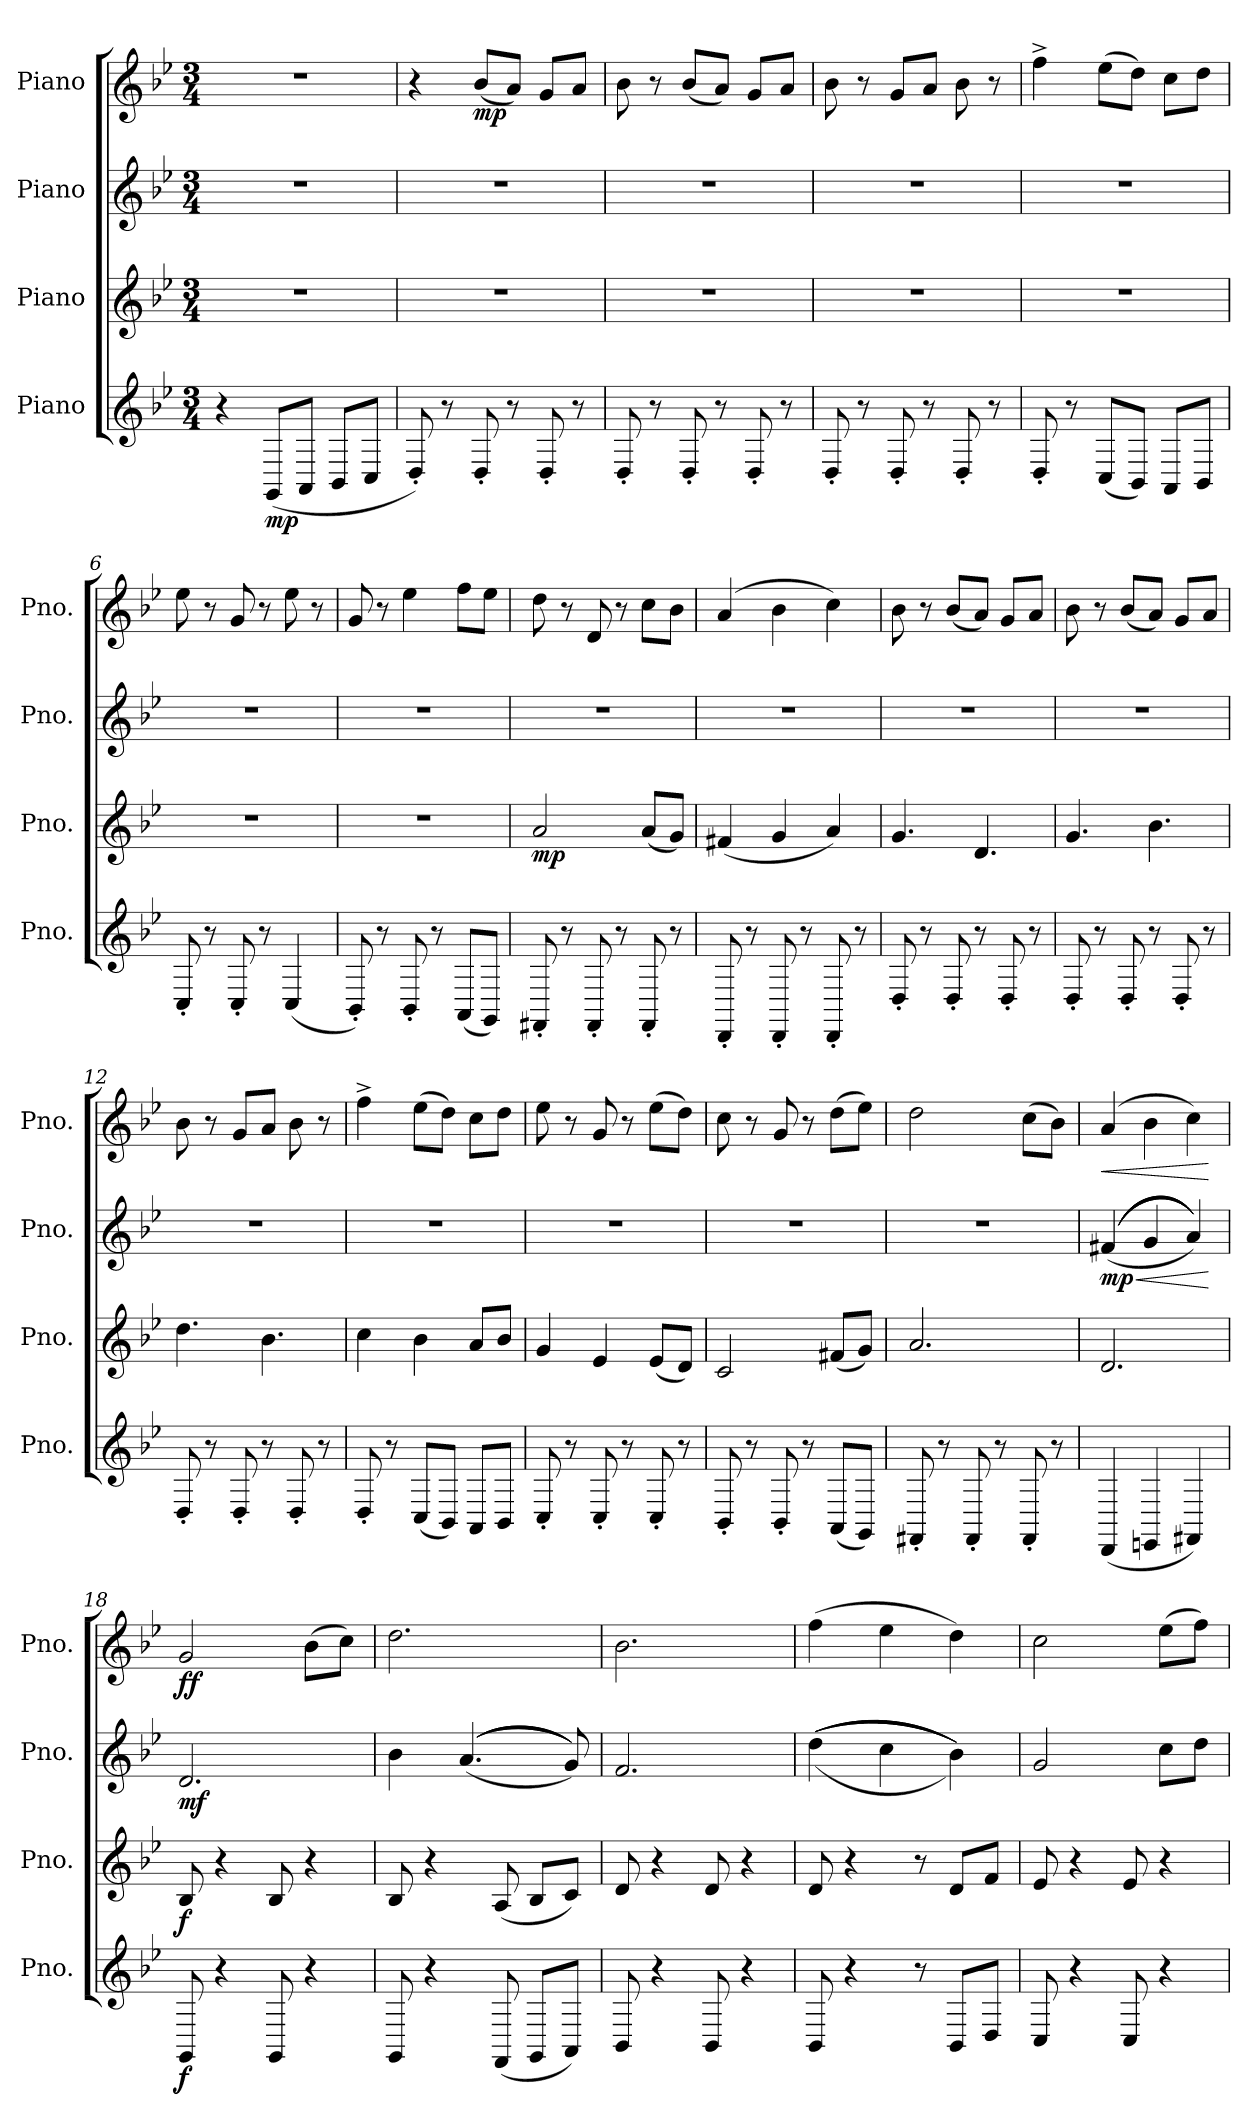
**kern	**dynam	**kern	**dynam	**kern	**dynam	**kern	**dynam
*part4	*part4	*part3	*part3	*part2	*part2	*part1	*part1
*staff4	*staff4	*staff3	*staff3	*staff2	*staff2	*staff1	*staff1
*I"Piano	*	*I"Piano	*	*I"Piano	*	*I"Piano	*
*I'Pno.	*	*I'Pno.	*	*I'Pno.	*	*I'Pno.	*
*clefG2	*	*clefG2	*	*clefG2	*	*clefG2	*
*k[b-e-]	*	*k[b-e-]	*	*k[b-e-]	*	*k[b-e-]	*
*M3/4	*	*M3/4	*	*M3/4	*	*M3/4	*
*MM168	*	*MM168	*	*MM168	*	*MM168	*
=1	=1	=1	=1	=1	=1	=1	=1
4r	.	2.r	.	2.r	.	2.r	.
!	!LO:DY:b	!	!	!	!	!	!
(<8GG/L	mp	.	.	.	.	.	.
8AA/J	.	.	.	.	.	.	.
8BB-/L	.	.	.	.	.	.	.
8C/J	.	.	.	.	.	.	.
=2	=2	=2	=2	=2	=2	=2	=2
8D'/)	.	2.r	.	2.r	.	4r	.
8r	.	.	.	.	.	.	.
!	!	!	!	!	!	!	!LO:DY:b
8D'/	.	.	.	.	.	(<8b-/L	mp
8r	.	.	.	.	.	8a/J)	.
8D'/	.	.	.	.	.	8g/L	.
8r	.	.	.	.	.	8a/J	.
=3	=3	=3	=3	=3	=3	=3	=3
8D'/	.	2.r	.	2.r	.	8b-\	.
8r	.	.	.	.	.	8r	.
8D'/	.	.	.	.	.	(<8b-/L	.
8r	.	.	.	.	.	8a/J)	.
8D'/	.	.	.	.	.	8g/L	.
8r	.	.	.	.	.	8a/J	.
=4	=4	=4	=4	=4	=4	=4	=4
8D'/	.	2.r	.	2.r	.	8b-\	.
8r	.	.	.	.	.	8r	.
8D'/	.	.	.	.	.	8g/L	.
8r	.	.	.	.	.	8a/J	.
8D'/	.	.	.	.	.	8b-\	.
8r	.	.	.	.	.	8r	.
=5	=5	=5	=5	=5	=5	=5	=5
8D'/	.	2.r	.	2.r	.	4ff^\	.
8r	.	.	.	.	.	.	.
(<8C/L	.	.	.	.	.	(>8ee-\L	.
8BB-/J)	.	.	.	.	.	8dd\J)	.
8AA/L	.	.	.	.	.	8cc\L	.
8BB-/J	.	.	.	.	.	8dd\J	.
!!LO:LB:g=z
=6	=6	=6	=6	=6	=6	=6	=6
8C'/	.	2.r	.	2.r	.	8ee-\	.
8r	.	.	.	.	.	8r	.
8C'/	.	.	.	.	.	8g/	.
8r	.	.	.	.	.	8r	.
(<4C/	.	.	.	.	.	8ee-\	.
.	.	.	.	.	.	8r	.
=7	=7	=7	=7	=7	=7	=7	=7
8BB-'/)	.	2.r	.	2.r	.	8g/	.
8r	.	.	.	.	.	8r	.
8BB-'/	.	.	.	.	.	4ee-\	.
8r	.	.	.	.	.	.	.
(<8AA/L	.	.	.	.	.	8ff\L	.
8GG/J)	.	.	.	.	.	8ee-\J	.
=8	=8	=8	=8	=8	=8	=8	=8
!	!	!	!LO:DY:b	!	!	!	!
8FF#X'/	.	2a/	mp	2.r	.	8dd\	.
8r	.	.	.	.	.	8r	.
8FF#'/	.	.	.	.	.	8d/	.
8r	.	.	.	.	.	8r	.
8FF#'/	.	(<8a/L	.	.	.	8cc\L	.
8r	.	8g/J)	.	.	.	8b-\J	.
=9	=9	=9	=9	=9	=9	=9	=9
8DD'/	.	(<4f#X/	.	2.r	.	(>4a/	.
8r	.	.	.	.	.	.	.
8DD'/	.	4g/	.	.	.	4b-\	.
8r	.	.	.	.	.	.	.
8DD'/	.	4a/)	.	.	.	4cc\)	.
8r	.	.	.	.	.	.	.
=10	=10	=10	=10	=10	=10	=10	=10
8D'/	.	4.g/	.	2.r	.	8b-\	.
8r	.	.	.	.	.	8r	.
8D'/	.	.	.	.	.	(<8b-/L	.
8r	.	4.d/	.	.	.	8a/J)	.
8D'/	.	.	.	.	.	8g/L	.
8r	.	.	.	.	.	8a/J	.
=11	=11	=11	=11	=11	=11	=11	=11
8D'/	.	4.g/	.	2.r	.	8b-\	.
8r	.	.	.	.	.	8r	.
8D'/	.	.	.	.	.	(<8b-/L	.
8r	.	4.b-\	.	.	.	8a/J)	.
8D'/	.	.	.	.	.	8g/L	.
8r	.	.	.	.	.	8a/J	.
!!LO:PB:g=z
=12	=12	=12	=12	=12	=12	=12	=12
8D'/	.	4.dd\	.	2.r	.	8b-\	.
8r	.	.	.	.	.	8r	.
8D'/	.	.	.	.	.	8g/L	.
8r	.	4.b-\	.	.	.	8a/J	.
8D'/	.	.	.	.	.	8b-\	.
8r	.	.	.	.	.	8r	.
=13	=13	=13	=13	=13	=13	=13	=13
8D'/	.	4cc\	.	2.r	.	4ff^\	.
8r	.	.	.	.	.	.	.
(<8C/L	.	4b-\	.	.	.	(>8ee-\L	.
8BB-/J)	.	.	.	.	.	8dd\J)	.
8AA/L	.	8a/L	.	.	.	8cc\L	.
8BB-/J	.	8b-/J	.	.	.	8dd\J	.
=14	=14	=14	=14	=14	=14	=14	=14
8C'/	.	4g/	.	2.r	.	8ee-\	.
8r	.	.	.	.	.	8r	.
8C'/	.	4e-/	.	.	.	8g/	.
8r	.	.	.	.	.	8r	.
8C'/	.	(<8e-/L	.	.	.	(>8ee-\L	.
8r	.	8d/J)	.	.	.	8dd\J)	.
=15	=15	=15	=15	=15	=15	=15	=15
8BB-'/	.	2c/	.	2.r	.	8cc\	.
8r	.	.	.	.	.	8r	.
8BB-'/	.	.	.	.	.	8g/	.
8r	.	.	.	.	.	8r	.
(<8AA/L	.	(<8f#X/L	.	.	.	(>8dd\L	.
8GG/J)	.	8g/J)	.	.	.	8ee-\J)	.
=16	=16	=16	=16	=16	=16	=16	=16
8FF#X'/	.	2.a/	.	2.r	.	2dd\	.
8r	.	.	.	.	.	.	.
8FF#'/	.	.	.	.	.	.	.
8r	.	.	.	.	.	.	.
8FF#'/	.	.	.	.	.	(>8cc\L	.
8r	.	.	.	.	.	8b-\J)	.
=17	=17	=17	=17	=17	=17	=17	=17
!	!	!	!	!	!LO:HP:b	!	!LO:HP:b
!	!	!	!	!	!LO:DY:n=1:b	!	!
(<4DD/	.	2.d/	.	(<(<(<(<(<4f#X/	< mp	(>4a/	<
4EEn/	.	.	.	4g/	.	4b-\	.
4FF#X/)	.	.	.	4a/)))))	.	4cc\)	.
.	.	.	.	.	[	.	[
!!LO:LB:g=z
=18	=18	=18	=18	=18	=18	=18	=18
!	!LO:DY:b	!	!LO:DY:b	!	!LO:DY:b	!	!LO:DY:b
8GG/	f	8B-/	f	2.d/	mf	2g/	ff
4r	.	4r	.	.	.	.	.
8GG/	.	8B-/	.	.	.	.	.
4r	.	4r	.	.	.	(>8b-\L	.
.	.	.	.	.	.	8cc\J)	.
=19	=19	=19	=19	=19	=19	=19	=19
8GG/	.	8B-/	.	4b-\	.	2.dd\	.
4r	.	4r	.	.	.	.	.
.	.	.	.	(<(<(<(<(<4.a/	.	.	.
(<8FF/	.	(<8A/	.	.	.	.	.
8GG/L	.	8B-/L	.	.	.	.	.
8AA/J)	.	8c/J)	.	8g/)))))	.	.	.
=20	=20	=20	=20	=20	=20	=20	=20
8BB-/	.	8d/	.	2.f/	.	2.b-\	.
4r	.	4r	.	.	.	.	.
8BB-/	.	8d/	.	.	.	.	.
4r	.	4r	.	.	.	.	.
=21	=21	=21	=21	=21	=21	=21	=21
8BB-/	.	8d/	.	(>(>(>(>(>4dd\	.	(>4ff\	.
4r	.	4r	.	.	.	.	.
.	.	.	.	4cc\	.	4ee-\	.
8r	.	8r	.	.	.	.	.
8BB-/L	.	8d/L	.	4b-\)))))	.	4dd\)	.
8D/J	.	8f/J	.	.	.	.	.
=22	=22	=22	=22	=22	=22	=22	=22
8C/	.	8e-/	.	2g/	.	2cc\	.
4r	.	4r	.	.	.	.	.
8C/	.	8e-/	.	.	.	.	.
4r	.	4r	.	8cc\L	.	(>8ee-\L	.
.	.	.	.	8dd\J	.	8ff\J)	.
=	=	=	=	=	=	=	=
*-	*-	*-	*-	*-	*-	*-	*-
